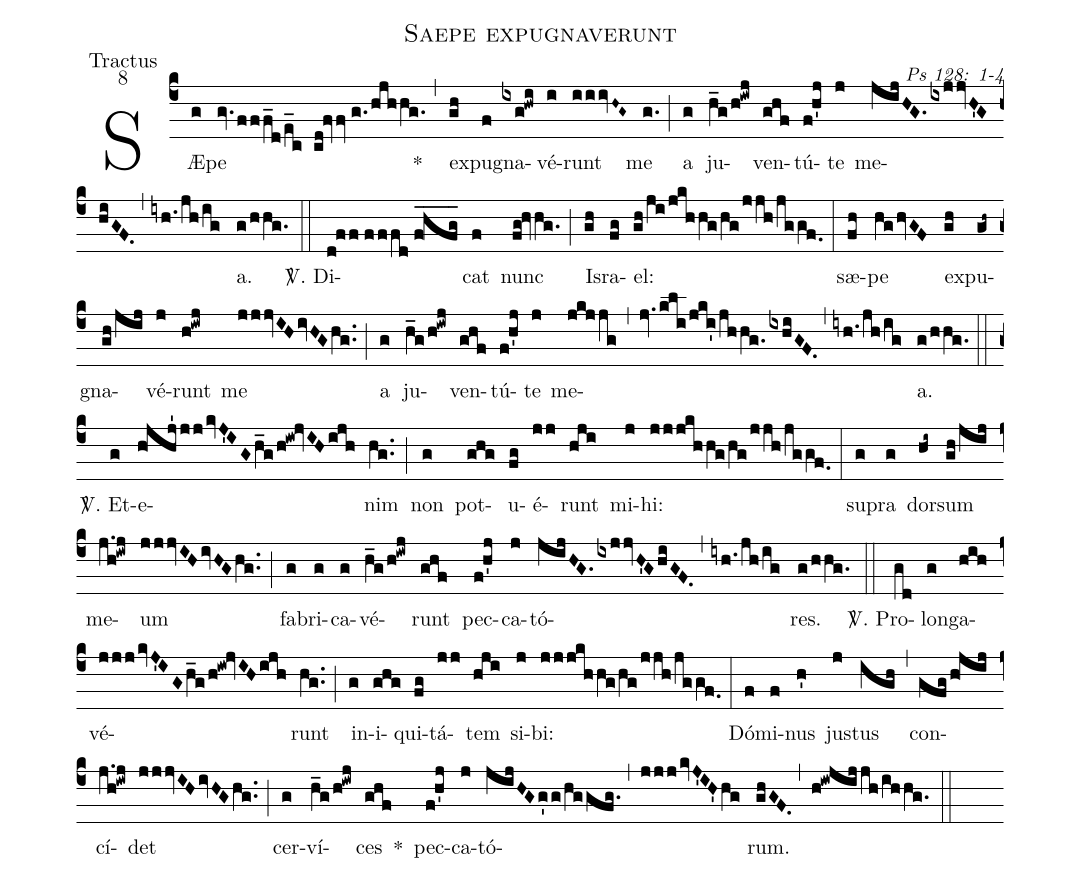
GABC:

name: Saepe expugnaverunt;
office-part: Tractus;
mode: 8;
commentary: Ps 128: 1-4;
%%
(c4) SÆ(g)pe(gv.fff_d/e_c cd!fvv//g./hjhhg.) *(,) ex(gh)pu(f)gna(ixg!hwi)vé(i)runt(iiivH~G~) me(g.) (;) a(g) ju(h_g/h!iwj)ven(ghf)tú(f!h'j)te(j) me(jijHG.ixjjvH'GhiGF.)(,)(iyh./jh/ig)a.(g/hhg.) (::)
<sp>V/</sp>. Di(d!ff//fffd//f_!h_f_g_)cat(f) nunc(fg!hvhg.) (;) Is(gh)ra(fg)el:(gh/ji/jkhhg/hg/jjh/jggf.0) (:)
sæ(fh)pe(hghvGF) ex(gh)pu(gh~)gna(gh/jij)vé(j)runt(h!iwj) me(jjjvIHivHGhg..) (;) a(g) ju(h_g/h!iwj)ven(ghf)tú(f!h'j)te(j) me(jkjjg)(,)(jv.kli/jki'/jhhg.ixhiGF.)(,)(iyh./jh/ig)a.(g/hhg.) (::)
<sp>V/</sp>. Et(g)e(h!jhj'jjkvJ'IGh_g/h!iw!jvIHijh)nim(hg..) (;) non(g) pot(ghg)u(fg)é(jj)runt(hji) mi(j)hi:(jjjkhhg/hg/jjh/jggf.0) (:)
su(g)pra(g) dor(hi~)sum(gh/jij) me(j.h!iwj)um(jjjvIHivHGhg..) (;) fa(g)bri(g)ca(g)vé(h_g/h!iwj)runt(ghf) pec(f!h'j)ca(j)tó(jijHG.ixjjvH'GhiGF.)(,)(iyh./jh/ig)res.(g/hhg.) (::)
<sp>V/</sp>. Pro(gd)lon(g)ga(hih)vé(jjjkvJ'IGh_g/h!iw!jvIHijh)runt(hg..) (;) in(g)i(ghg)qui(fg)tá(jj)tem(hji) si(j)bi:(jjjkhhg/hg/jjh/jggf.0) (:)
Dó(f)mi(f)nus(h') jus(j)tus(igh) (,) con(gfgh!jij)cí(j.h!iwj)det(jjjvIHivHGhg..) (;) cer(g)ví(h_g/h!iwj)ces(ghf) *()
pec(f!h'j)ca(j)tó(jijHGg'g/hggfg.)(,)(jjjkvJ'IH'hg)rum.(ghGF.) (,) (h!iwjijjh/ihhg.) (::)
